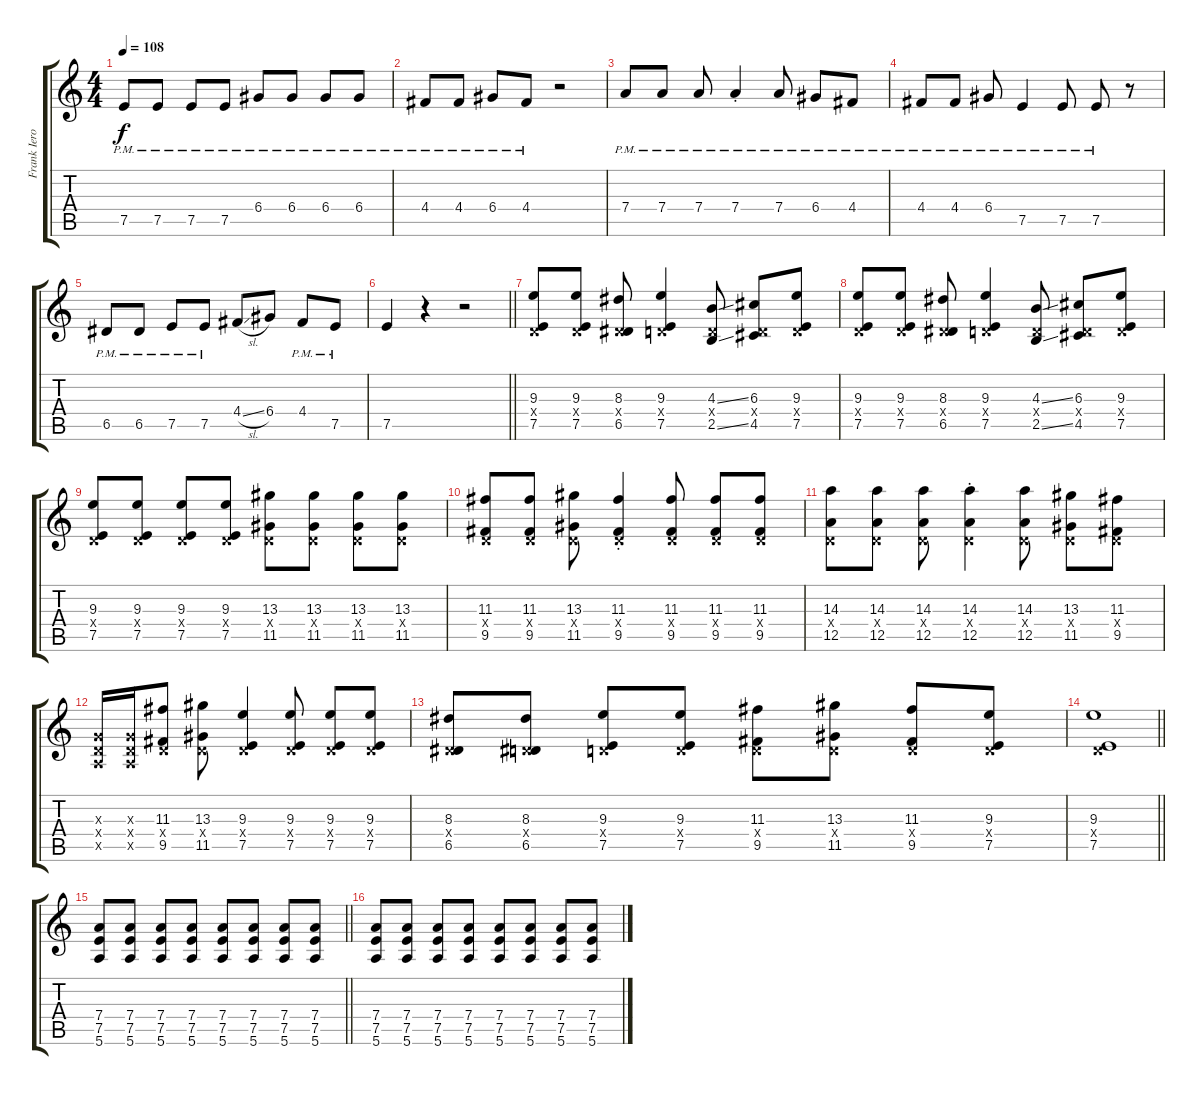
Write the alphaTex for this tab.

\track ("Frank Iero [Rhythm Guitar]" "Frank Iero") {instrument overdrivenguitar}
\staff {score tabs}
\tuning (E4 B3 G3 D3 A2 E2) {hide}
\ts (4 4)
\tempo 108
\clef g2
\ks c
7.5{pm}.8{dy f} 7.5{pm}.8 7.5{pm}.8 7.5{pm}.8 6.4{pm}.8 6.4{pm}.8 6.4{pm}.8 6.4{pm}.8 |
4.4{pm}.8 4.4{pm}.8 6.4{pm}.8 4.4{pm}.8 r.2 |
7.4{pm}.8 7.4{pm}.8 7.4{pm}.8 7.4{pm st}.4 7.4{pm}.8 6.4{pm}.8 4.4{pm}.8 |
4.4{pm}.8 4.4{pm}.8 6.4{pm}.8 7.5{pm}.4 7.5{pm}.8 7.5{pm}.8 r.8 |
6.5{pm}.8 6.5{pm}.8 7.5{pm}.8 7.5{pm}.8 4.4{sl}.8 6.4.8 4.4{pm}.8 7.5{pm}.8 |
\barLineRight lightlight
7.5.4 r.4 r.2 |
(9.3 0.4{x} 7.5).8 (9.3 0.4{x} 7.5).8 (8.3 0.4{x} 6.5).8 (9.3 0.4{x} 7.5).4 (4.3{ss} 0.4{x} 2.5{ss}).8 (6.3 0.4{x} 4.5).8 (9.3 0.4{x} 7.5).8 |
(9.3 0.4{x} 7.5).8 (9.3 0.4{x} 7.5).8 (8.3 0.4{x} 6.5).8 (9.3 0.4{x} 7.5).4 (4.3{ss} 0.4{x} 2.5{ss}).8 (6.3 0.4{x} 4.5).8 (9.3 0.4{x} 7.5).8 |
(9.3 0.4{x} 7.5).8 (9.3 0.4{x} 7.5).8 (9.3 0.4{x} 7.5).8 (9.3 0.4{x} 7.5).8 (13.3 0.4{x} 11.5).8 (13.3 0.4{x} 11.5).8 (13.3 0.4{x} 11.5).8 (13.3 0.4{x} 11.5).8 |
(11.3 0.4{x} 9.5).8 (11.3 0.4{x} 9.5).8 (13.3 0.4{x} 11.5).8 (11.3{st} 0.4{x} 9.5{st}).4 (11.3 0.4{x} 9.5).8 (11.3 0.4{x} 9.5).8 (11.3 0.4{x} 9.5).8 |
(14.3 0.4{x} 12.5).8 (14.3 0.4{x} 12.5).8 (14.3 0.4{x} 12.5).8 (14.3{st} 0.4{x} 12.5{st}).4 (14.3 0.4{x} 12.5).8 (13.3 0.4{x} 11.5).8 (11.3 0.4{x} 9.5).8 |
(0.3{x} 0.4{x} 0.5{x}).16 (0.3{x} 0.4{x} 0.5{x}).16 (11.3 0.4{x} 9.5).8 (13.3 0.4{x} 11.5).8 (9.3 0.4{x} 7.5).4 (9.3 0.4{x} 7.5).8 (9.3 0.4{x} 7.5).8 (9.3 0.4{x} 7.5).8 |
(8.3 0.4{x} 6.5).8 (8.3 0.4{x} 6.5).8 (9.3 0.4{x} 7.5).8 (9.3 0.4{x} 7.5).8 (11.3 0.4{x} 9.5).8 (13.3 0.4{x} 11.5).8 (11.3 0.4{x} 9.5).8 (9.3 0.4{x} 7.5).8 |
\barLineRight lightlight
(9.3 0.4{x} 7.5).1 |
\barLineRight lightlight
(7.4 7.5 5.6).8 (7.4 7.5 5.6).8 (7.4 7.5 5.6).8 (7.4 7.5 5.6).8 (7.4 7.5 5.6).8 (7.4 7.5 5.6).8 (7.4 7.5 5.6).8 (7.4 7.5 5.6).8 |
(7.4 7.5 5.6).8 (7.4 7.5 5.6).8 (7.4 7.5 5.6).8 (7.4 7.5 5.6).8 (7.4 7.5 5.6).8 (7.4 7.5 5.6).8 (7.4 7.5 5.6).8 (7.4 7.5 5.6).8
